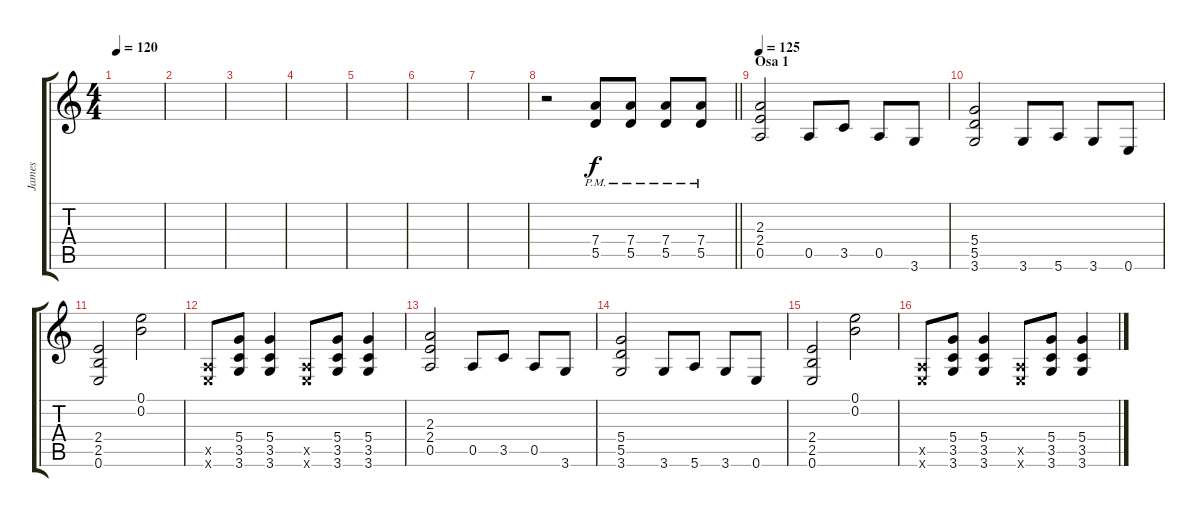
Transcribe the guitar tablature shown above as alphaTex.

\track ("James" "James") {instrument overdrivenguitar}
\staff {score tabs}
\tuning (E4 B3 G3 D3 A2 E2) {hide}
\ts (4 4)
\tempo 120
\clef g2
\ks c
|
|
|
|
|
|
|
\barLineRight lightlight
r.2 (7.4{pm} 5.5{pm}).8 (7.4{pm} 5.5{pm}).8 (7.4{pm} 5.5{pm}).8 (7.4{pm} 5.5{pm}).8 |
\section ("" "Osa 1")
\tempo 125
(2.3 2.4 0.5).2 0.5.8 3.5.8 0.5.8 3.6.8 |
(5.4 5.5 3.6).2 3.6.8 5.6.8 3.6.8 0.6.8 |
(2.4 2.5 0.6).2 (0.1 0.2).2 |
(0.5{x} 0.6{x}).8 (5.4 3.5 3.6).8 (5.4 3.5 3.6).4 (0.5{x} 0.6{x}).8 (5.4 3.5 3.6).8 (5.4 3.5 3.6).4 |
(2.3 2.4 0.5).2 0.5.8 3.5.8 0.5.8 3.6.8 |
(5.4 5.5 3.6).2 3.6.8 5.6.8 3.6.8 0.6.8 |
(2.4 2.5 0.6).2 (0.1 0.2).2 |
(0.5{x} 0.6{x}).8 (5.4 3.5 3.6).8 (5.4 3.5 3.6).4 (0.5{x} 0.6{x}).8 (5.4 3.5 3.6).8 (5.4 3.5 3.6).4
